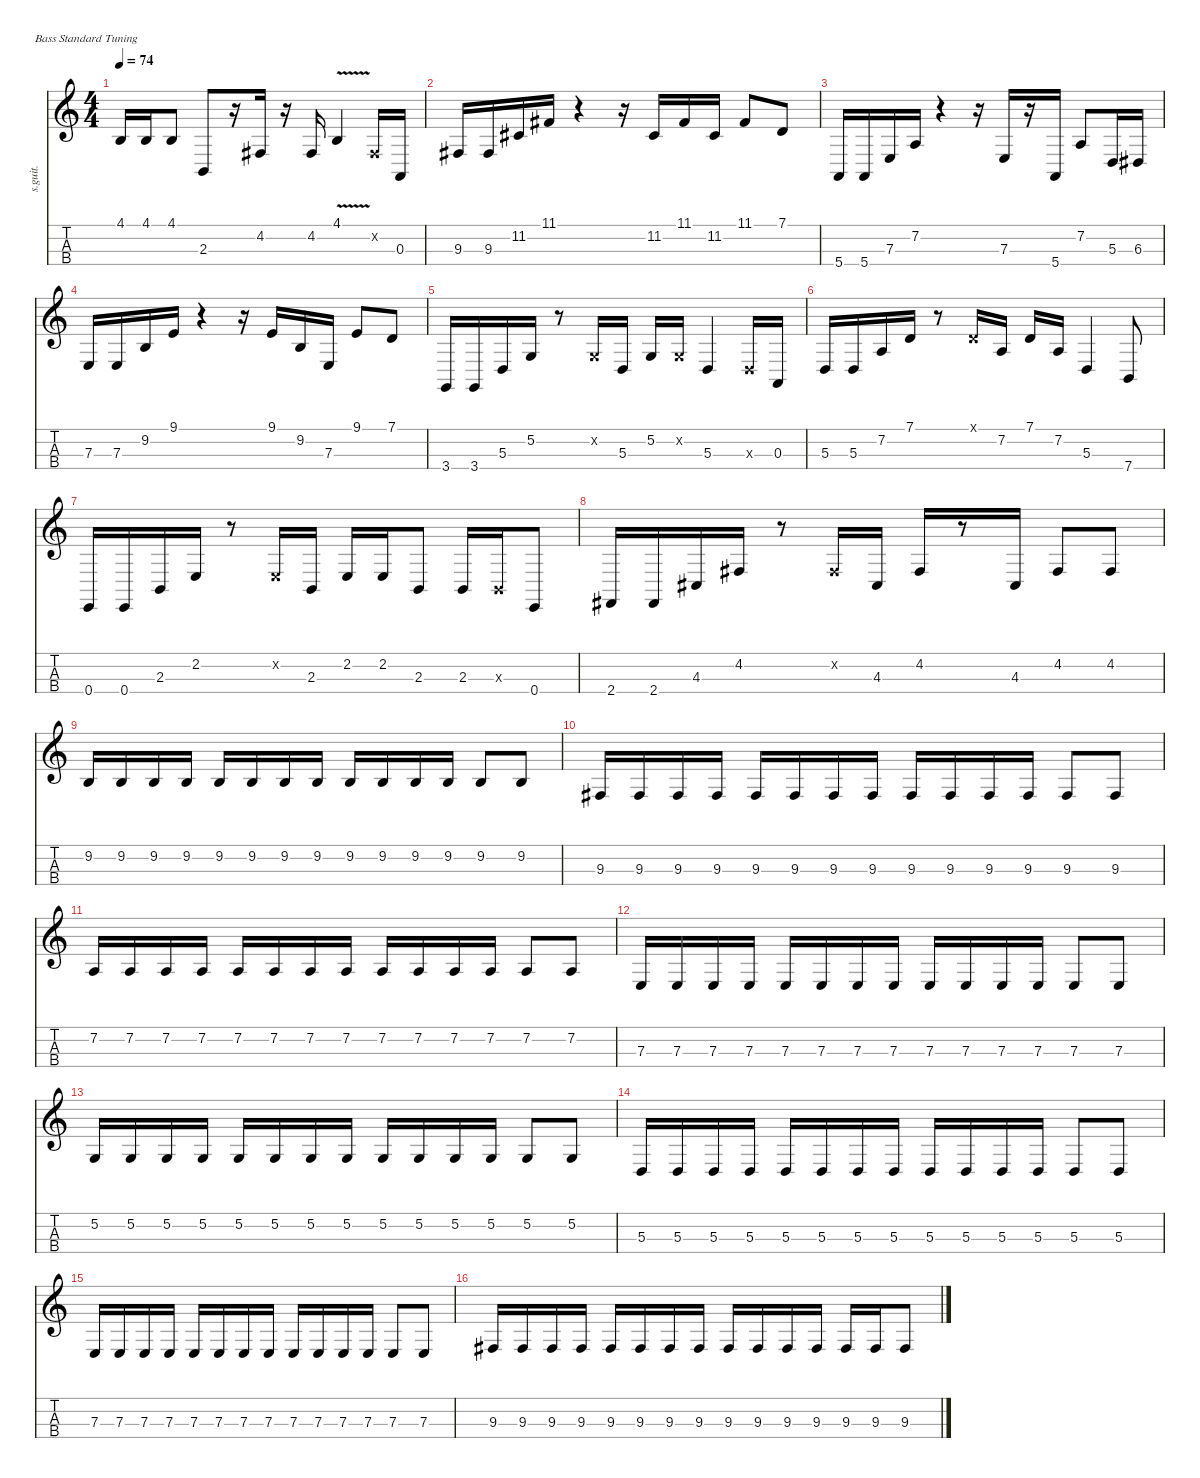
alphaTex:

\defaultSystemsLayout 4
\hideDynamics
\bracketExtendMode nobrackets
\track ("Randy Meisner - Bass" "s.guit.") {instrument electricbassfinger}
\staff {score tabs}
\tuning (G2 D2 A1 E1)
\ts (4 4)
\tempo 74
\clef g2
\ks c
4.1.16{lyrics (0 "") lyrics (1 "") lyrics (2 "") lyrics (3 "") lyrics (4 "") dy f} 4.1.16{lyrics (0 "") lyrics (1 "") lyrics (2 "") lyrics (3 "") lyrics (4 "")} 4.1.8{lyrics (0 "") lyrics (1 "") lyrics (2 "") lyrics (3 "") lyrics (4 "")} 2.3.8{lyrics (0 "") lyrics (1 "") lyrics (2 "") lyrics (3 "") lyrics (4 "")} r.16 4.2{acc #}.16{lyrics (0 "") lyrics (1 "") lyrics (2 "") lyrics (3 "") lyrics (4 "")} r.16 4.2{acc #}.16{lyrics (0 "") lyrics (1 "") lyrics (2 "") lyrics (3 "") lyrics (4 "")} 4.1{v}.4{lyrics (0 "") lyrics (1 "") lyrics (2 "") lyrics (3 "") lyrics (4 "")} 4.2{x acc #}.16{lyrics (0 "") lyrics (1 "") lyrics (2 "") lyrics (3 "") lyrics (4 "")} 0.3.16{lyrics (0 "") lyrics (1 "") lyrics (2 "") lyrics (3 "") lyrics (4 "")} |
9.3{acc #}.16{lyrics (0 "") lyrics (1 "") lyrics (2 "") lyrics (3 "") lyrics (4 "")} 9.3{acc #}.16{lyrics (0 "") lyrics (1 "") lyrics (2 "") lyrics (3 "") lyrics (4 "")} 11.2{acc #}.16{lyrics (0 "") lyrics (1 "") lyrics (2 "") lyrics (3 "") lyrics (4 "")} 11.1{acc #}.16{lyrics (0 "") lyrics (1 "") lyrics (2 "") lyrics (3 "") lyrics (4 "")} r.4 r.16 11.2{acc #}.16{lyrics (0 "") lyrics (1 "") lyrics (2 "") lyrics (3 "") lyrics (4 "")} 11.1{acc #}.16{lyrics (0 "") lyrics (1 "") lyrics (2 "") lyrics (3 "") lyrics (4 "")} 11.2{acc #}.16{lyrics (0 "") lyrics (1 "") lyrics (2 "") lyrics (3 "") lyrics (4 "")} 11.1{acc #}.8{lyrics (0 "") lyrics (1 "") lyrics (2 "") lyrics (3 "") lyrics (4 "")} 7.1.8{lyrics (0 "") lyrics (1 "") lyrics (2 "") lyrics (3 "") lyrics (4 "")} |
5.4.16{lyrics (0 "") lyrics (1 "") lyrics (2 "") lyrics (3 "") lyrics (4 "")} 5.4.16{lyrics (0 "") lyrics (1 "") lyrics (2 "") lyrics (3 "") lyrics (4 "")} 7.3.16{lyrics (0 "") lyrics (1 "") lyrics (2 "") lyrics (3 "") lyrics (4 "")} 7.2.16{lyrics (0 "") lyrics (1 "") lyrics (2 "") lyrics (3 "") lyrics (4 "")} r.4 r.16 7.3.16{lyrics (0 "") lyrics (1 "") lyrics (2 "") lyrics (3 "") lyrics (4 "")} r.16 5.4.16{lyrics (0 "") lyrics (1 "") lyrics (2 "") lyrics (3 "") lyrics (4 "")} 7.2.8{lyrics (0 "") lyrics (1 "") lyrics (2 "") lyrics (3 "") lyrics (4 "")} 5.3.16{lyrics (0 "") lyrics (1 "") lyrics (2 "") lyrics (3 "") lyrics (4 "")} 6.3{acc #}.16{lyrics (0 "") lyrics (1 "") lyrics (2 "") lyrics (3 "") lyrics (4 "")} |
7.3.16{lyrics (0 "") lyrics (1 "") lyrics (2 "") lyrics (3 "") lyrics (4 "")} 7.3.16{lyrics (0 "") lyrics (1 "") lyrics (2 "") lyrics (3 "") lyrics (4 "")} 9.2.16{lyrics (0 "") lyrics (1 "") lyrics (2 "") lyrics (3 "") lyrics (4 "")} 9.1.16{lyrics (0 "") lyrics (1 "") lyrics (2 "") lyrics (3 "") lyrics (4 "")} r.4 r.16 9.1.16{lyrics (0 "") lyrics (1 "") lyrics (2 "") lyrics (3 "") lyrics (4 "")} 9.2.16{lyrics (0 "") lyrics (1 "") lyrics (2 "") lyrics (3 "") lyrics (4 "")} 7.3.16{lyrics (0 "") lyrics (1 "") lyrics (2 "") lyrics (3 "") lyrics (4 "")} 9.1.8{lyrics (0 "") lyrics (1 "") lyrics (2 "") lyrics (3 "") lyrics (4 "")} 7.1.8{lyrics (0 "") lyrics (1 "") lyrics (2 "") lyrics (3 "") lyrics (4 "")} |
3.4.16{lyrics (0 "") lyrics (1 "") lyrics (2 "") lyrics (3 "") lyrics (4 "")} 3.4.16{lyrics (0 "") lyrics (1 "") lyrics (2 "") lyrics (3 "") lyrics (4 "")} 5.3.16{lyrics (0 "") lyrics (1 "") lyrics (2 "") lyrics (3 "") lyrics (4 "")} 5.2.16{lyrics (0 "") lyrics (1 "") lyrics (2 "") lyrics (3 "") lyrics (4 "")} r.8 5.2{x}.16{lyrics (0 "") lyrics (1 "") lyrics (2 "") lyrics (3 "") lyrics (4 "")} 5.3.16{lyrics (0 "") lyrics (1 "") lyrics (2 "") lyrics (3 "") lyrics (4 "")} 5.2.16{lyrics (0 "") lyrics (1 "") lyrics (2 "") lyrics (3 "") lyrics (4 "")} 5.2{x}.16{lyrics (0 "") lyrics (1 "") lyrics (2 "") lyrics (3 "") lyrics (4 "")} 5.3.4{lyrics (0 "") lyrics (1 "") lyrics (2 "") lyrics (3 "") lyrics (4 "")} 5.3{x}.16{lyrics (0 "") lyrics (1 "") lyrics (2 "") lyrics (3 "") lyrics (4 "")} 0.3.16{lyrics (0 "") lyrics (1 "") lyrics (2 "") lyrics (3 "") lyrics (4 "")} |
5.3.16{lyrics (0 "") lyrics (1 "") lyrics (2 "") lyrics (3 "") lyrics (4 "")} 5.3.16{lyrics (0 "") lyrics (1 "") lyrics (2 "") lyrics (3 "") lyrics (4 "")} 7.2.16{lyrics (0 "") lyrics (1 "") lyrics (2 "") lyrics (3 "") lyrics (4 "")} 7.1.16{lyrics (0 "") lyrics (1 "") lyrics (2 "") lyrics (3 "") lyrics (4 "")} r.8 7.1{x}.16{lyrics (0 "") lyrics (1 "") lyrics (2 "") lyrics (3 "") lyrics (4 "")} 7.2.16{lyrics (0 "") lyrics (1 "") lyrics (2 "") lyrics (3 "") lyrics (4 "")} 7.1.16{lyrics (0 "") lyrics (1 "") lyrics (2 "") lyrics (3 "") lyrics (4 "")} 7.2.16{lyrics (0 "") lyrics (1 "") lyrics (2 "") lyrics (3 "") lyrics (4 "")} 5.3.4{lyrics (0 "") lyrics (1 "") lyrics (2 "") lyrics (3 "") lyrics (4 "")} 7.4.8{lyrics (0 "") lyrics (1 "") lyrics (2 "") lyrics (3 "") lyrics (4 "")} |
0.4.16{lyrics (0 "") lyrics (1 "") lyrics (2 "") lyrics (3 "") lyrics (4 "")} 0.4.16{lyrics (0 "") lyrics (1 "") lyrics (2 "") lyrics (3 "") lyrics (4 "")} 2.3.16{lyrics (0 "") lyrics (1 "") lyrics (2 "") lyrics (3 "") lyrics (4 "")} 2.2.16{lyrics (0 "") lyrics (1 "") lyrics (2 "") lyrics (3 "") lyrics (4 "")} r.8 2.2{x}.16{lyrics (0 "") lyrics (1 "") lyrics (2 "") lyrics (3 "") lyrics (4 "")} 2.3.16{lyrics (0 "") lyrics (1 "") lyrics (2 "") lyrics (3 "") lyrics (4 "")} 2.2.16{lyrics (0 "") lyrics (1 "") lyrics (2 "") lyrics (3 "") lyrics (4 "")} 2.2.16{lyrics (0 "") lyrics (1 "") lyrics (2 "") lyrics (3 "") lyrics (4 "")} 2.3.8{lyrics (0 "") lyrics (1 "") lyrics (2 "") lyrics (3 "") lyrics (4 "")} 2.3.16{lyrics (0 "") lyrics (1 "") lyrics (2 "") lyrics (3 "") lyrics (4 "")} 2.3{x}.16{lyrics (0 "") lyrics (1 "") lyrics (2 "") lyrics (3 "") lyrics (4 "")} 0.4.8{lyrics (0 "") lyrics (1 "") lyrics (2 "") lyrics (3 "") lyrics (4 "")} |
2.4{acc #}.16{lyrics (0 "") lyrics (1 "") lyrics (2 "") lyrics (3 "") lyrics (4 "")} 2.4{acc #}.16{lyrics (0 "") lyrics (1 "") lyrics (2 "") lyrics (3 "") lyrics (4 "")} 4.3{acc #}.16{lyrics (0 "") lyrics (1 "") lyrics (2 "") lyrics (3 "") lyrics (4 "")} 4.2{acc #}.16{lyrics (0 "") lyrics (1 "") lyrics (2 "") lyrics (3 "") lyrics (4 "")} r.8 4.2{x acc #}.16{lyrics (0 "") lyrics (1 "") lyrics (2 "") lyrics (3 "") lyrics (4 "")} 4.3{acc #}.16{lyrics (0 "") lyrics (1 "") lyrics (2 "") lyrics (3 "") lyrics (4 "")} 4.2{acc #}.16{lyrics (0 "") lyrics (1 "") lyrics (2 "") lyrics (3 "") lyrics (4 "")} r.8 4.3{acc #}.16{lyrics (0 "") lyrics (1 "") lyrics (2 "") lyrics (3 "") lyrics (4 "")} 4.2{acc #}.8{lyrics (0 "") lyrics (1 "") lyrics (2 "") lyrics (3 "") lyrics (4 "")} 4.2{acc #}.8{lyrics (0 "") lyrics (1 "") lyrics (2 "") lyrics (3 "") lyrics (4 "")} |
9.2.16{lyrics (0 "") lyrics (1 "") lyrics (2 "") lyrics (3 "") lyrics (4 "")} 9.2.16{lyrics (0 "") lyrics (1 "") lyrics (2 "") lyrics (3 "") lyrics (4 "")} 9.2.16{lyrics (0 "") lyrics (1 "") lyrics (2 "") lyrics (3 "") lyrics (4 "")} 9.2.16{lyrics (0 "") lyrics (1 "") lyrics (2 "") lyrics (3 "") lyrics (4 "")} 9.2.16{lyrics (0 "") lyrics (1 "") lyrics (2 "") lyrics (3 "") lyrics (4 "")} 9.2.16{lyrics (0 "") lyrics (1 "") lyrics (2 "") lyrics (3 "") lyrics (4 "")} 9.2.16{lyrics (0 "") lyrics (1 "") lyrics (2 "") lyrics (3 "") lyrics (4 "")} 9.2.16{lyrics (0 "") lyrics (1 "") lyrics (2 "") lyrics (3 "") lyrics (4 "")} 9.2.16{lyrics (0 "") lyrics (1 "") lyrics (2 "") lyrics (3 "") lyrics (4 "")} 9.2.16{lyrics (0 "") lyrics (1 "") lyrics (2 "") lyrics (3 "") lyrics (4 "")} 9.2.16{lyrics (0 "") lyrics (1 "") lyrics (2 "") lyrics (3 "") lyrics (4 "")} 9.2.16{lyrics (0 "") lyrics (1 "") lyrics (2 "") lyrics (3 "") lyrics (4 "")} 9.2.8{lyrics (0 "") lyrics (1 "") lyrics (2 "") lyrics (3 "") lyrics (4 "")} 9.2.8{lyrics (0 "") lyrics (1 "") lyrics (2 "") lyrics (3 "") lyrics (4 "")} |
9.3{acc #}.16{lyrics (0 "") lyrics (1 "") lyrics (2 "") lyrics (3 "") lyrics (4 "")} 9.3{acc #}.16{lyrics (0 "") lyrics (1 "") lyrics (2 "") lyrics (3 "") lyrics (4 "")} 9.3{acc #}.16{lyrics (0 "") lyrics (1 "") lyrics (2 "") lyrics (3 "") lyrics (4 "")} 9.3{acc #}.16{lyrics (0 "") lyrics (1 "") lyrics (2 "") lyrics (3 "") lyrics (4 "")} 9.3{acc #}.16{lyrics (0 "") lyrics (1 "") lyrics (2 "") lyrics (3 "") lyrics (4 "")} 9.3{acc #}.16{lyrics (0 "") lyrics (1 "") lyrics (2 "") lyrics (3 "") lyrics (4 "")} 9.3{acc #}.16{lyrics (0 "") lyrics (1 "") lyrics (2 "") lyrics (3 "") lyrics (4 "")} 9.3{acc #}.16{lyrics (0 "") lyrics (1 "") lyrics (2 "") lyrics (3 "") lyrics (4 "")} 9.3{acc #}.16{lyrics (0 "") lyrics (1 "") lyrics (2 "") lyrics (3 "") lyrics (4 "")} 9.3{acc #}.16{lyrics (0 "") lyrics (1 "") lyrics (2 "") lyrics (3 "") lyrics (4 "")} 9.3{acc #}.16{lyrics (0 "") lyrics (1 "") lyrics (2 "") lyrics (3 "") lyrics (4 "")} 9.3{acc #}.16{lyrics (0 "") lyrics (1 "") lyrics (2 "") lyrics (3 "") lyrics (4 "")} 9.3{acc #}.8{lyrics (0 "") lyrics (1 "") lyrics (2 "") lyrics (3 "") lyrics (4 "")} 9.3{acc #}.8{lyrics (0 "") lyrics (1 "") lyrics (2 "") lyrics (3 "") lyrics (4 "")} |
7.2.16{lyrics (0 "") lyrics (1 "") lyrics (2 "") lyrics (3 "") lyrics (4 "")} 7.2.16{lyrics (0 "") lyrics (1 "") lyrics (2 "") lyrics (3 "") lyrics (4 "")} 7.2.16{lyrics (0 "") lyrics (1 "") lyrics (2 "") lyrics (3 "") lyrics (4 "")} 7.2.16{lyrics (0 "") lyrics (1 "") lyrics (2 "") lyrics (3 "") lyrics (4 "")} 7.2.16{lyrics (0 "") lyrics (1 "") lyrics (2 "") lyrics (3 "") lyrics (4 "")} 7.2.16{lyrics (0 "") lyrics (1 "") lyrics (2 "") lyrics (3 "") lyrics (4 "")} 7.2.16{lyrics (0 "") lyrics (1 "") lyrics (2 "") lyrics (3 "") lyrics (4 "")} 7.2.16{lyrics (0 "") lyrics (1 "") lyrics (2 "") lyrics (3 "") lyrics (4 "")} 7.2.16{lyrics (0 "") lyrics (1 "") lyrics (2 "") lyrics (3 "") lyrics (4 "")} 7.2.16{lyrics (0 "") lyrics (1 "") lyrics (2 "") lyrics (3 "") lyrics (4 "")} 7.2.16{lyrics (0 "") lyrics (1 "") lyrics (2 "") lyrics (3 "") lyrics (4 "")} 7.2.16{lyrics (0 "") lyrics (1 "") lyrics (2 "") lyrics (3 "") lyrics (4 "")} 7.2.8{lyrics (0 "") lyrics (1 "") lyrics (2 "") lyrics (3 "") lyrics (4 "")} 7.2.8{lyrics (0 "") lyrics (1 "") lyrics (2 "") lyrics (3 "") lyrics (4 "")} |
7.3.16{lyrics (0 "") lyrics (1 "") lyrics (2 "") lyrics (3 "") lyrics (4 "")} 7.3.16{lyrics (0 "") lyrics (1 "") lyrics (2 "") lyrics (3 "") lyrics (4 "")} 7.3.16{lyrics (0 "") lyrics (1 "") lyrics (2 "") lyrics (3 "") lyrics (4 "")} 7.3.16{lyrics (0 "") lyrics (1 "") lyrics (2 "") lyrics (3 "") lyrics (4 "")} 7.3.16{lyrics (0 "") lyrics (1 "") lyrics (2 "") lyrics (3 "") lyrics (4 "")} 7.3.16{lyrics (0 "") lyrics (1 "") lyrics (2 "") lyrics (3 "") lyrics (4 "")} 7.3.16{lyrics (0 "") lyrics (1 "") lyrics (2 "") lyrics (3 "") lyrics (4 "")} 7.3.16{lyrics (0 "") lyrics (1 "") lyrics (2 "") lyrics (3 "") lyrics (4 "")} 7.3.16{lyrics (0 "") lyrics (1 "") lyrics (2 "") lyrics (3 "") lyrics (4 "")} 7.3.16{lyrics (0 "") lyrics (1 "") lyrics (2 "") lyrics (3 "") lyrics (4 "")} 7.3.16{lyrics (0 "") lyrics (1 "") lyrics (2 "") lyrics (3 "") lyrics (4 "")} 7.3.16{lyrics (0 "") lyrics (1 "") lyrics (2 "") lyrics (3 "") lyrics (4 "")} 7.3.8{lyrics (0 "") lyrics (1 "") lyrics (2 "") lyrics (3 "") lyrics (4 "")} 7.3.8{lyrics (0 "") lyrics (1 "") lyrics (2 "") lyrics (3 "") lyrics (4 "")} |
5.2.16{lyrics (0 "") lyrics (1 "") lyrics (2 "") lyrics (3 "") lyrics (4 "")} 5.2.16{lyrics (0 "") lyrics (1 "") lyrics (2 "") lyrics (3 "") lyrics (4 "")} 5.2.16{lyrics (0 "") lyrics (1 "") lyrics (2 "") lyrics (3 "") lyrics (4 "")} 5.2.16{lyrics (0 "") lyrics (1 "") lyrics (2 "") lyrics (3 "") lyrics (4 "")} 5.2.16{lyrics (0 "") lyrics (1 "") lyrics (2 "") lyrics (3 "") lyrics (4 "")} 5.2.16{lyrics (0 "") lyrics (1 "") lyrics (2 "") lyrics (3 "") lyrics (4 "")} 5.2.16{lyrics (0 "") lyrics (1 "") lyrics (2 "") lyrics (3 "") lyrics (4 "")} 5.2.16{lyrics (0 "") lyrics (1 "") lyrics (2 "") lyrics (3 "") lyrics (4 "")} 5.2.16{lyrics (0 "") lyrics (1 "") lyrics (2 "") lyrics (3 "") lyrics (4 "")} 5.2.16{lyrics (0 "") lyrics (1 "") lyrics (2 "") lyrics (3 "") lyrics (4 "")} 5.2.16{lyrics (0 "") lyrics (1 "") lyrics (2 "") lyrics (3 "") lyrics (4 "")} 5.2.16{lyrics (0 "") lyrics (1 "") lyrics (2 "") lyrics (3 "") lyrics (4 "")} 5.2.8{lyrics (0 "") lyrics (1 "") lyrics (2 "") lyrics (3 "") lyrics (4 "")} 5.2.8{lyrics (0 "") lyrics (1 "") lyrics (2 "") lyrics (3 "") lyrics (4 "")} |
5.3.16{lyrics (0 "") lyrics (1 "") lyrics (2 "") lyrics (3 "") lyrics (4 "")} 5.3.16{lyrics (0 "") lyrics (1 "") lyrics (2 "") lyrics (3 "") lyrics (4 "")} 5.3.16{lyrics (0 "") lyrics (1 "") lyrics (2 "") lyrics (3 "") lyrics (4 "")} 5.3.16{lyrics (0 "") lyrics (1 "") lyrics (2 "") lyrics (3 "") lyrics (4 "")} 5.3.16{lyrics (0 "") lyrics (1 "") lyrics (2 "") lyrics (3 "") lyrics (4 "")} 5.3.16{lyrics (0 "") lyrics (1 "") lyrics (2 "") lyrics (3 "") lyrics (4 "")} 5.3.16{lyrics (0 "") lyrics (1 "") lyrics (2 "") lyrics (3 "") lyrics (4 "")} 5.3.16{lyrics (0 "") lyrics (1 "") lyrics (2 "") lyrics (3 "") lyrics (4 "")} 5.3.16{lyrics (0 "") lyrics (1 "") lyrics (2 "") lyrics (3 "") lyrics (4 "")} 5.3.16{lyrics (0 "") lyrics (1 "") lyrics (2 "") lyrics (3 "") lyrics (4 "")} 5.3.16{lyrics (0 "") lyrics (1 "") lyrics (2 "") lyrics (3 "") lyrics (4 "")} 5.3.16{lyrics (0 "") lyrics (1 "") lyrics (2 "") lyrics (3 "") lyrics (4 "")} 5.3.8{lyrics (0 "") lyrics (1 "") lyrics (2 "") lyrics (3 "") lyrics (4 "")} 5.3.8{lyrics (0 "") lyrics (1 "") lyrics (2 "") lyrics (3 "") lyrics (4 "")} |
7.3.16{lyrics (0 "") lyrics (1 "") lyrics (2 "") lyrics (3 "") lyrics (4 "")} 7.3.16{lyrics (0 "") lyrics (1 "") lyrics (2 "") lyrics (3 "") lyrics (4 "")} 7.3.16{lyrics (0 "") lyrics (1 "") lyrics (2 "") lyrics (3 "") lyrics (4 "")} 7.3.16{lyrics (0 "") lyrics (1 "") lyrics (2 "") lyrics (3 "") lyrics (4 "")} 7.3.16{lyrics (0 "") lyrics (1 "") lyrics (2 "") lyrics (3 "") lyrics (4 "")} 7.3.16{lyrics (0 "") lyrics (1 "") lyrics (2 "") lyrics (3 "") lyrics (4 "")} 7.3.16{lyrics (0 "") lyrics (1 "") lyrics (2 "") lyrics (3 "") lyrics (4 "")} 7.3.16{lyrics (0 "") lyrics (1 "") lyrics (2 "") lyrics (3 "") lyrics (4 "")} 7.3.16{lyrics (0 "") lyrics (1 "") lyrics (2 "") lyrics (3 "") lyrics (4 "")} 7.3.16{lyrics (0 "") lyrics (1 "") lyrics (2 "") lyrics (3 "") lyrics (4 "")} 7.3.16{lyrics (0 "") lyrics (1 "") lyrics (2 "") lyrics (3 "") lyrics (4 "")} 7.3.16{lyrics (0 "") lyrics (1 "") lyrics (2 "") lyrics (3 "") lyrics (4 "")} 7.3.8{lyrics (0 "") lyrics (1 "") lyrics (2 "") lyrics (3 "") lyrics (4 "")} 7.3.8{lyrics (0 "") lyrics (1 "") lyrics (2 "") lyrics (3 "") lyrics (4 "")} |
9.3{acc #}.16{lyrics (0 "") lyrics (1 "") lyrics (2 "") lyrics (3 "") lyrics (4 "")} 9.3{acc #}.16{lyrics (0 "") lyrics (1 "") lyrics (2 "") lyrics (3 "") lyrics (4 "")} 9.3{acc #}.16{lyrics (0 "") lyrics (1 "") lyrics (2 "") lyrics (3 "") lyrics (4 "")} 9.3{acc #}.16{lyrics (0 "") lyrics (1 "") lyrics (2 "") lyrics (3 "") lyrics (4 "")} 9.3{acc #}.16{lyrics (0 "") lyrics (1 "") lyrics (2 "") lyrics (3 "") lyrics (4 "")} 9.3{acc #}.16{lyrics (0 "") lyrics (1 "") lyrics (2 "") lyrics (3 "") lyrics (4 "")} 9.3{acc #}.16{lyrics (0 "") lyrics (1 "") lyrics (2 "") lyrics (3 "") lyrics (4 "")} 9.3{acc #}.16{lyrics (0 "") lyrics (1 "") lyrics (2 "") lyrics (3 "") lyrics (4 "")} 9.3{acc #}.16{lyrics (0 "") lyrics (1 "") lyrics (2 "") lyrics (3 "") lyrics (4 "")} 9.3{acc #}.16{lyrics (0 "") lyrics (1 "") lyrics (2 "") lyrics (3 "") lyrics (4 "")} 9.3{acc #}.16{lyrics (0 "") lyrics (1 "") lyrics (2 "") lyrics (3 "") lyrics (4 "")} 9.3{acc #}.16{lyrics (0 "") lyrics (1 "") lyrics (2 "") lyrics (3 "") lyrics (4 "")} 9.3{acc #}.16{lyrics (0 "") lyrics (1 "") lyrics (2 "") lyrics (3 "") lyrics (4 "")} 9.3{acc #}.16{lyrics (0 "") lyrics (1 "") lyrics (2 "") lyrics (3 "") lyrics (4 "")} 9.3{acc #}.8{lyrics (0 "") lyrics (1 "") lyrics (2 "") lyrics (3 "") lyrics (4 "")}
